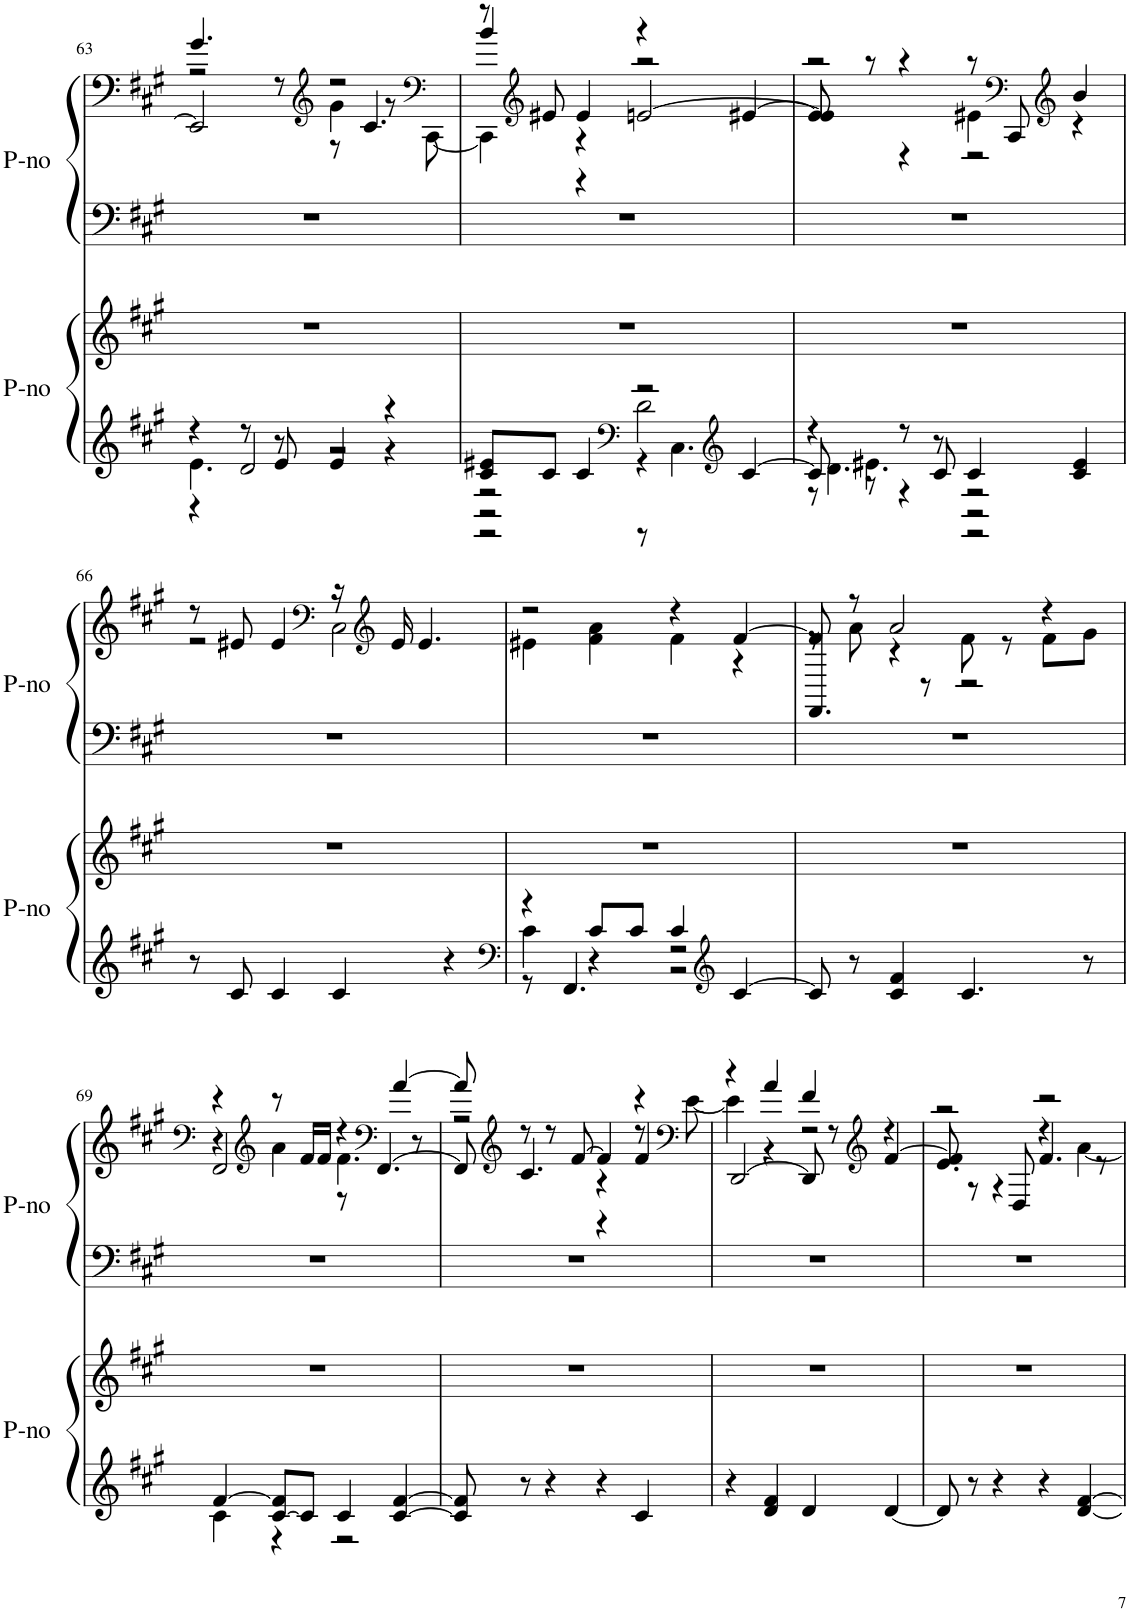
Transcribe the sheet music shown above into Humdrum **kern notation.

**kern	**kern	**kern	**kern
*part2	*part2	*part1	*part1
*staff4	*staff3	*staff2	*staff1
*I"Piano	*	*I"Piano	*
*I'P-no	*	*I'P-no	*
!!LO:PB:g=z
*clefG2	*clefG2	*clefF4	*clefF4
*k[f#c#g#]	*k[f#c#g#]	*k[f#c#g#]	*k[f#c#g#]
*M4/4	*M4/4	*M4/4	*M4/4
=63	=63	=63	=63
*^	*	*	*^
*	*^	*	*	*	*^
4r	4.e\	4r	1r	1r	4.g#/	2r	2EE/]
8r	.	2d/	.	.	.	.	.
8e/	8r	.	.	.	8r	.	.
*	*	*	*	*	*clefG2	*	*
4e/	2r	.	.	.	2r	4g#\	8r
.	.	.	.	.	.	.	4.c#/
4r	.	4r	.	.	.	8r	.
*	*	*	*	*	*clefF4	*	*
.	.	.	.	.	.	[8CC#\	.
=64	=64	=64	=64	=64	=64	=64	=64
*	*	*^	*	*	*	*	*
8c#/ 8e#X/L	2r	2r	2r	1r	1r	8r	4CC#\]	4b/
*	*	*	*	*	*	*clefG2	*	*
8c#/J	.	.	.	.	.	8e#X/	.	.
4c#/	.	.	.	.	.	4e#/	4r	4r
*clefF4	*	*	*	*	*	*	*	*
2r	2d\	4r	8r	.	.	4r	2r	[2en/
.	.	.	4.C#\	.	.	.	.	.
*clefG2	*	*	*	*	*	*	*	*
.	.	[4c#/	.	.	.	[4e#X/	.	.
=65	=65	=65	=65	=65	=65	=65	=65	=65
4r	4.d\	8c#/]	8r	1r	1r	8e#/]	2r	4e/]
.	.	8r	4.e#X\	.	.	8r	.	.
8r	.	4r	.	.	.	4r	.	4r
8c#/	8r	.	.	.	.	.	.	.
4c#/	2r	2r	2r	.	.	8r	4e#X\	2r
*	*	*	*	*	*	*clefF4	*	*
.	.	.	.	.	.	8CC#/	.	.
*	*	*	*	*	*	*clefG2	*	*
4c#/ 4e#/	.	.	.	.	.	4b/	4r	.
*v	*v	*v	*v	*	*	*	*v	*v
!!LO:LB:g=z
=66	=66	=66	=66	=66
8r	1r	1r	8r	2r
8c#/	.	.	8e#X/	.
4c#/	.	.	4e#/	.
*	*	*	*clefF4	*
4c#/	.	.	16r	2C#\
*	*	*	*clefG2	*
.	.	.	16e#/	.
.	.	.	4.e#/	.
4r	.	.	.	.
=67	=67	=67	=67	=67
*clefF4	*	*	*	*
*^	*	*	*	*
*	*^	*	*	*	*
4r	4c#\	8r	1r	1r	2r	4e#X\
.	.	4.FF#/	.	.	.	.
8c#/L	4r	.	.	.	.	4f#\ 4a\
8c#/J	.	.	.	.	.	.
4c#/	2r	2r	.	.	4r	4f#\
*clefG2	*	*	*	*	*	*
[4c#/	.	.	.	.	[4f#/	4r
*v	*v	*v	*	*	*	*
=68	=68	=68	=68	=68
*	*	*	*	*^
8c#/]	1r	1r	8f#/]	8r	4.FF#/
8r	.	.	8r	8a\	.
4c#/ 4f#/	.	.	2a/	4r	.
.	.	.	.	.	8r
4.c#/	.	.	.	8f#\	2r
.	.	.	.	8r	.
.	.	.	4r	8f#\L	.
8r	.	.	.	8g#\J	.
!!LO:LB:g=z	!!	!!
=69	=69	=69	=69	=69	=69
*	*	*	*clefF4	*	*
*^	*	*	*	*	*
[4f#/	4c#\	1r	1r	4r	4r	2FF#/
*	*	*	*	*clefG2	*	*
[8c#/ 8f#/]L	4r	.	.	8r	4a\	.
8c#/J]	.	.	.	16f#/LL	.	.
.	.	.	.	16f#/JJ	.	.
4c#/	2r	.	.	4r	4.f#\	8r
*	*	*	*	*clefF4	*	*
.	.	.	.	.	.	[4.FF#/
[4c#/ [4f#/	.	.	.	[4a/	.	.
.	.	.	.	.	8r	.
*v	*v	*	*	*	*	*
=70	=70	=70	=70	=70	=70
8c#/] 8f#/]	1r	1r	8a/]	2r	8FF#/]
*	*	*	*clefG2	*	*
8r	.	.	8r	.	4.c#/
4r	.	.	8r	.	.
.	.	.	[8f#/	.	.
4r	.	.	4f#/]	4r	4r
4c#/	.	.	4r	8r	4f#/
*	*	*	*clefF4	*	*
.	.	.	.	[8e\	.
=71	=71	=71	=71	=71	=71
4r	1r	1r	4r	4e\]	[2DD/
4d/ 4f#/	.	.	4a/	4r	.
4d/	.	.	4f#/	2r	8DD/]
.	.	.	.	.	8r
*	*	*	*clefG2	*	*
[4d/	.	.	4r	.	[4f#/
=72	=72	=72	=72	=72	=72
8d/]	1r	1r	4.e/	2r	8f#/]
8r	.	.	.	.	8r
4r	.	.	.	.	4r
.	.	.	8D/	.	.
4r	.	.	2r	4r	4.f#/
[4d/ [4f#/	.	.	.	[4a\	.
.	.	.	.	.	8r
*	*	*	*v	*v	*v
=	=	=	=
*-	*-	*-	*-
